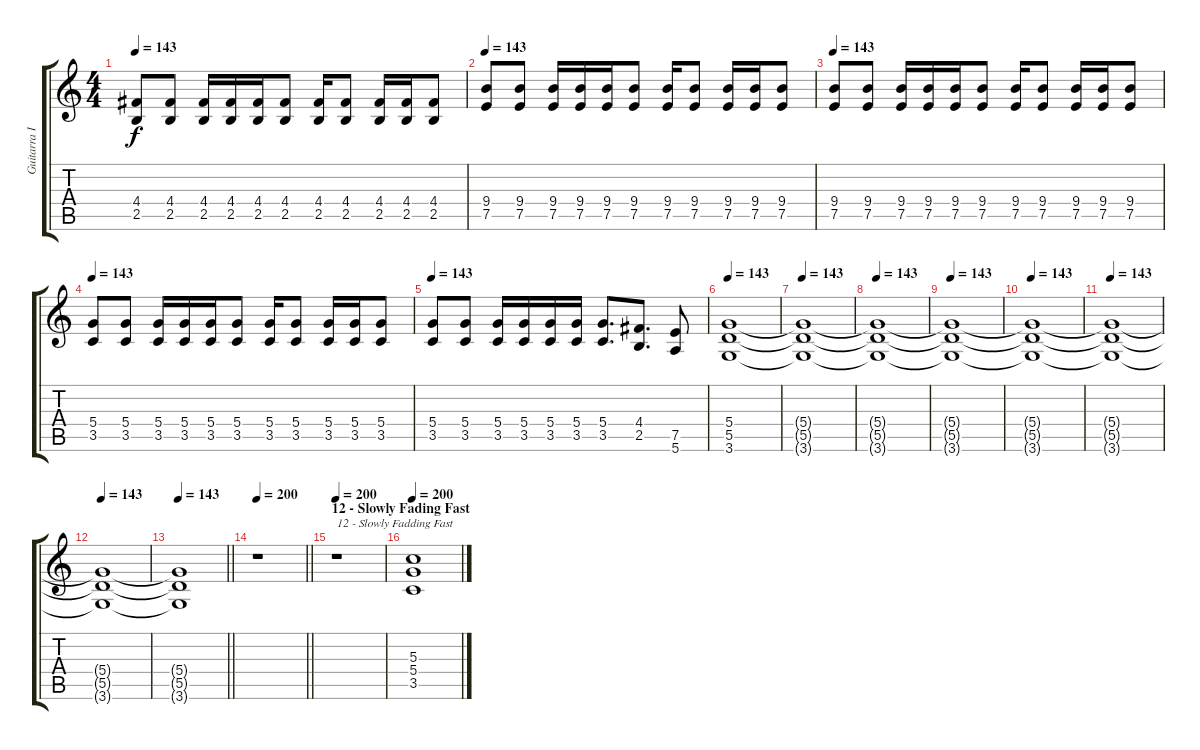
\track ("Guitarra I" "Guitarra I") {instrument overdrivenguitar}
\staff {score tabs}
\tuning (E4 B3 G3 D3 A2 E2) {hide}
\ts (4 4)
\tempo 143
\clef g2
\ks c
(4.4 2.5).8{dy f} (4.4 2.5).8 (4.4 2.5).16 (4.4 2.5).16 (4.4 2.5).16 (4.4 2.5).8 (4.4 2.5).16 (4.4 2.5).8 (4.4 2.5).16 (4.4 2.5).16 (4.4 2.5).8 |
\tempo 143
(9.4 7.5).8 (9.4 7.5).8 (9.4 7.5).16 (9.4 7.5).16 (9.4 7.5).16 (9.4 7.5).8 (9.4 7.5).16 (9.4 7.5).8 (9.4 7.5).16 (9.4 7.5).16 (9.4 7.5).8 |
\tempo 143
(9.4 7.5).8 (9.4 7.5).8 (9.4 7.5).16 (9.4 7.5).16 (9.4 7.5).16 (9.4 7.5).8 (9.4 7.5).16 (9.4 7.5).8 (9.4 7.5).16 (9.4 7.5).16 (9.4 7.5).8 |
\tempo 143
(5.4 3.5).8 (5.4 3.5).8 (5.4 3.5).16 (5.4 3.5).16 (5.4 3.5).16 (5.4 3.5).8 (5.4 3.5).16 (5.4 3.5).8 (5.4 3.5).16 (5.4 3.5).16 (5.4 3.5).8 |
\tempo 143
(5.4 3.5).8 (5.4 3.5).8 (5.4 3.5).16 (5.4 3.5).16 (5.4 3.5).16 (5.4 3.5).16 (5.4 3.5).8{d} (4.4 2.5).8{d} (7.5 5.6).8 |
\tempo 143
(5.4 5.5 3.6).1 |
\tempo 143
(5.4{t} 5.5{t} 3.6{t}).1 |
\tempo 143
(5.4{t} 5.5{t} 3.6{t}).1 |
\tempo 143
(5.4{t} 5.5{t} 3.6{t}).1 |
\tempo 143
(5.4{t} 5.5{t} 3.6{t}).1{volume 0} |
\tempo 143
(5.4{t} 5.5{t} 3.6{t}).1 |
\tempo 143
(5.4{t} 5.5{t} 3.6{t}).1 |
\tempo 143
\barLineRight lightlight
(5.4{t} 5.5{t} 3.6{t}).1 |
\tempo 200
\barLineRight lightlight
r.1 |
\section ("" "12 - Slowly Fading Fast")
\tempo 200
r.1{txt "12 - Slowly Fadding Fast"} |
\tempo 200
(5.3 5.4 3.5).1{volume 14}
